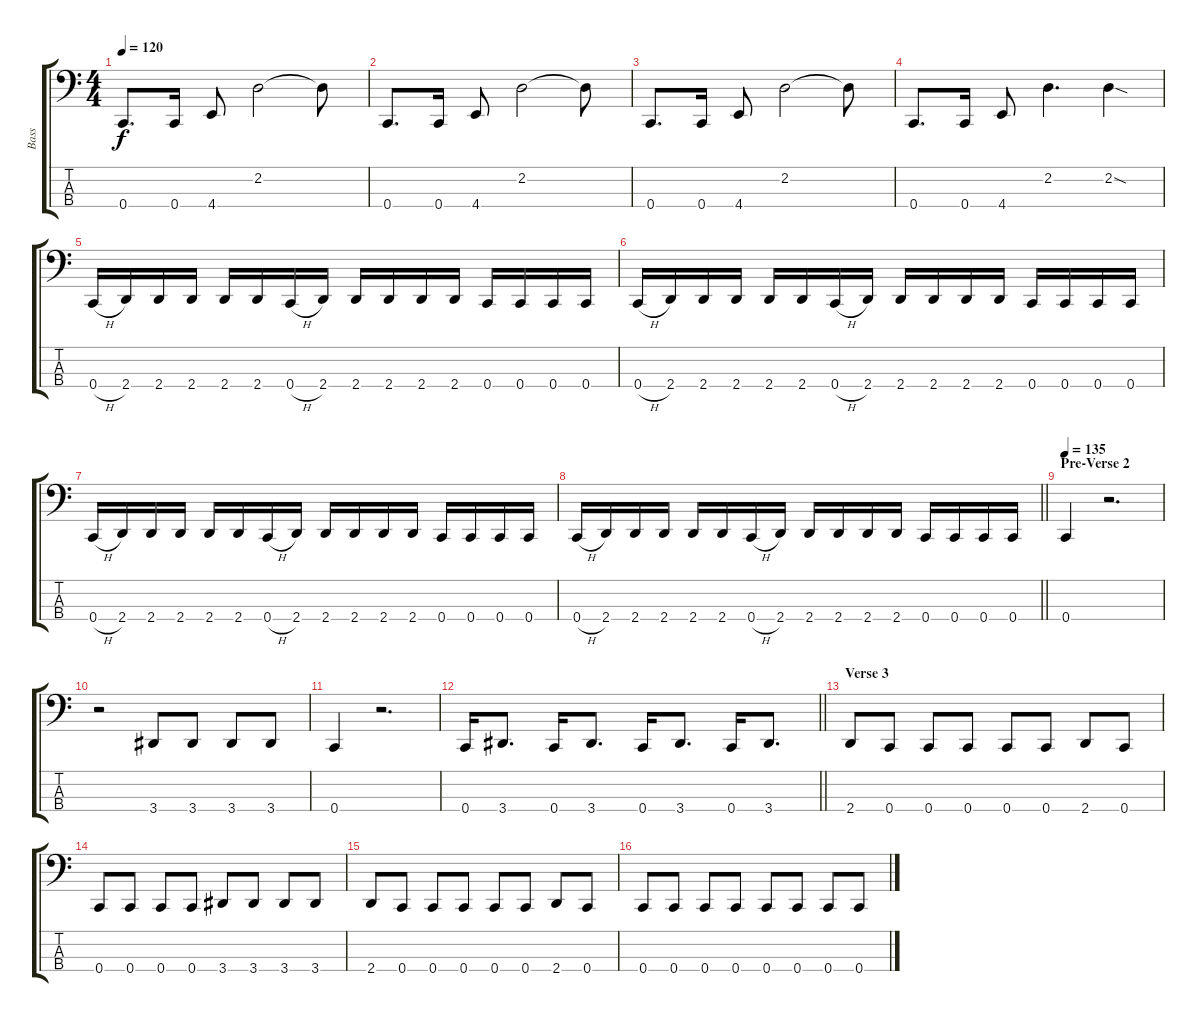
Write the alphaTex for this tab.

\track ("Bass" "Bass") {instrument electricbassfinger}
\staff {score tabs}
\tuning (F2 C2 G1 C1) {hide}
\ts (4 4)
\tempo 120
\clef f4
\ks c
0.4.8{d dy f} 0.4.16 4.4.8 2.2.2 2.2{t}.8 |
0.4.8{d} 0.4.16 4.4.8 2.2.2 2.2{t}.8 |
0.4.8{d} 0.4.16 4.4.8 2.2.2 2.2{t}.8 |
0.4.8{d} 0.4.16 4.4.8 2.2.4{d} 2.2{sod}.4 |
0.4{h}.16 2.4.16 2.4.16 2.4.16 2.4.16 2.4.16 0.4{h}.16 2.4.16 2.4.16 2.4.16 2.4.16 2.4.16 0.4.16 0.4.16 0.4.16 0.4.16 |
0.4{h}.16 2.4.16 2.4.16 2.4.16 2.4.16 2.4.16 0.4{h}.16 2.4.16 2.4.16 2.4.16 2.4.16 2.4.16 0.4.16 0.4.16 0.4.16 0.4.16 |
0.4{h}.16 2.4.16 2.4.16 2.4.16 2.4.16 2.4.16 0.4{h}.16 2.4.16 2.4.16 2.4.16 2.4.16 2.4.16 0.4.16 0.4.16 0.4.16 0.4.16 |
\barLineRight lightlight
0.4{h}.16 2.4.16 2.4.16 2.4.16 2.4.16 2.4.16 0.4{h}.16 2.4.16 2.4.16 2.4.16 2.4.16 2.4.16 0.4.16 0.4.16 0.4.16 0.4.16 |
\section ("" "Pre-Verse 2")
\tempo 135
0.4.4 r.2{d} |
r.2 3.4.8 3.4.8 3.4.8 3.4.8 |
0.4.4 r.2{d} |
\barLineRight lightlight
0.4.16 3.4.8{d} 0.4.16 3.4.8{d} 0.4.16 3.4.8{d} 0.4.16 3.4.8{d} |
\section ("" "Verse 3")
2.4.8 0.4.8 0.4.8 0.4.8 0.4.8 0.4.8 2.4.8 0.4.8 |
0.4.8 0.4.8 0.4.8 0.4.8 3.4.8 3.4.8 3.4.8 3.4.8 |
2.4.8 0.4.8 0.4.8 0.4.8 0.4.8 0.4.8 2.4.8 0.4.8 |
0.4.8 0.4.8 0.4.8 0.4.8 0.4.8 0.4.8 0.4.8 0.4.8
